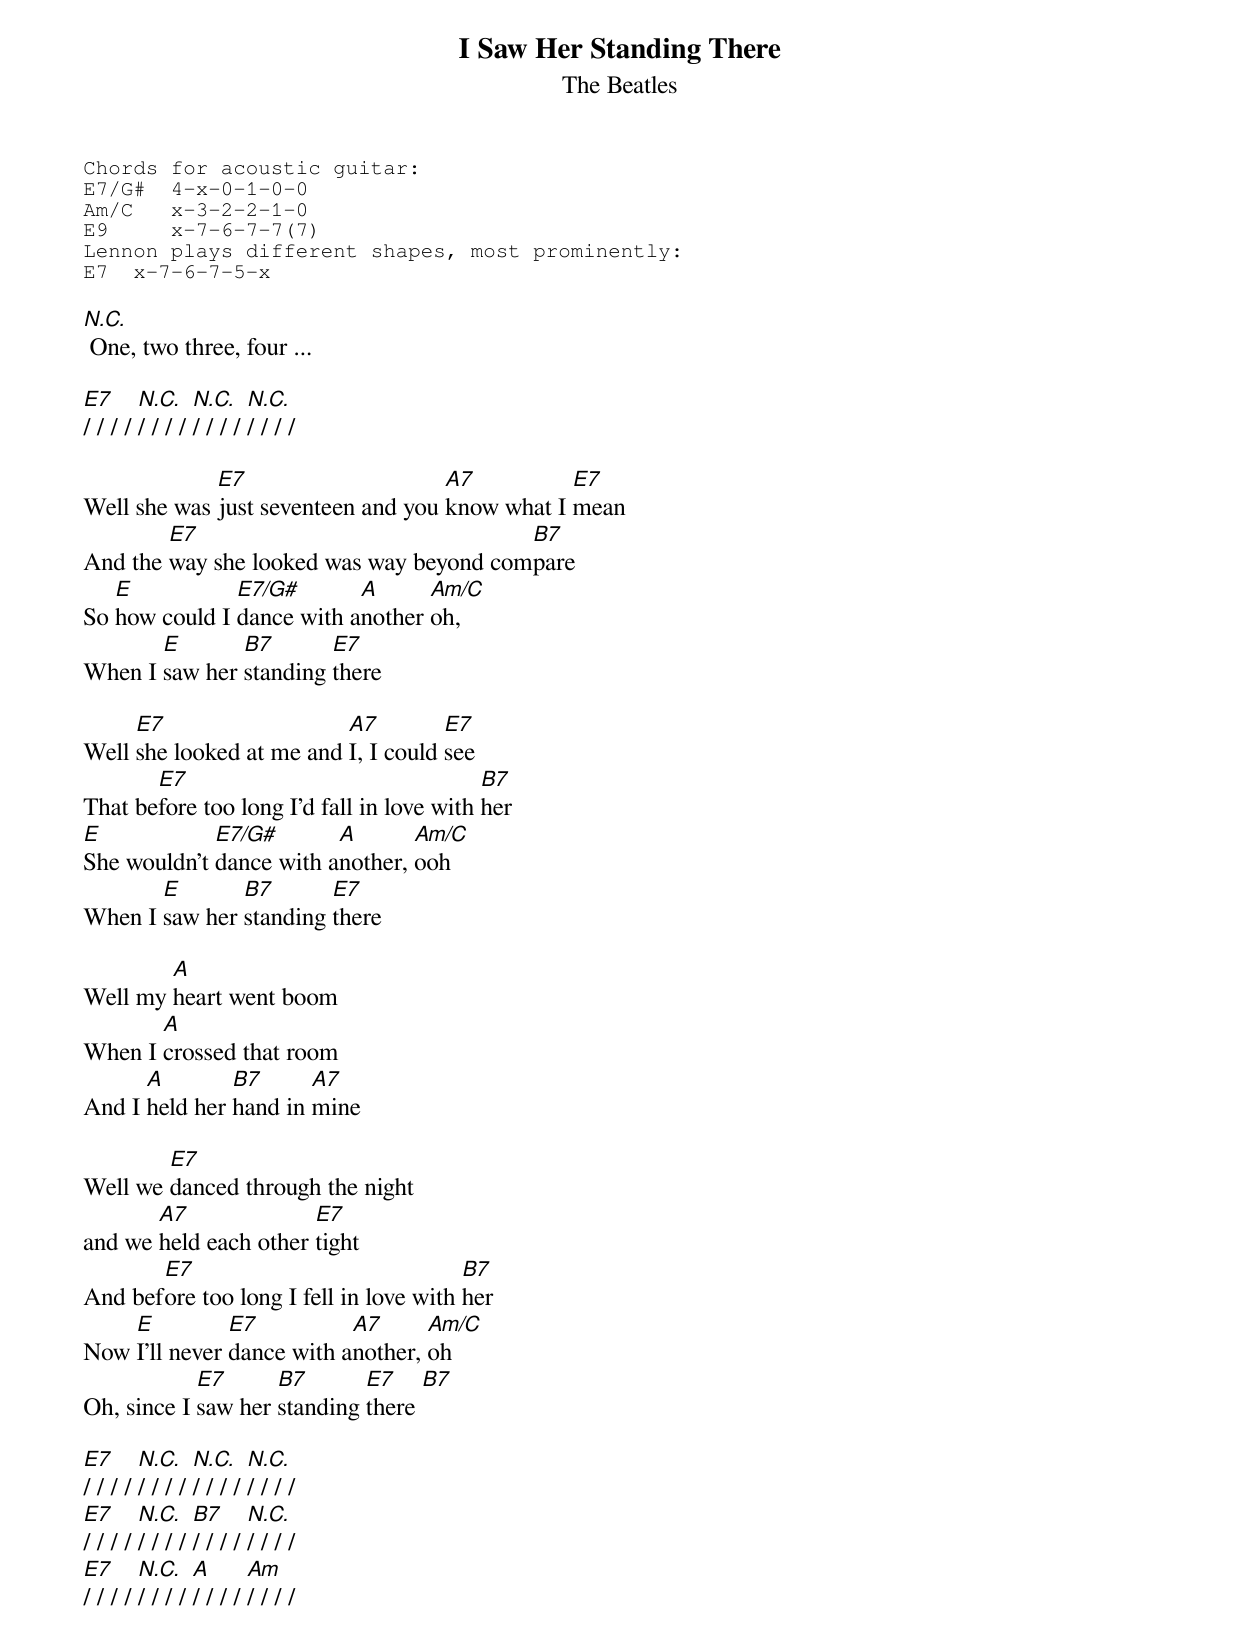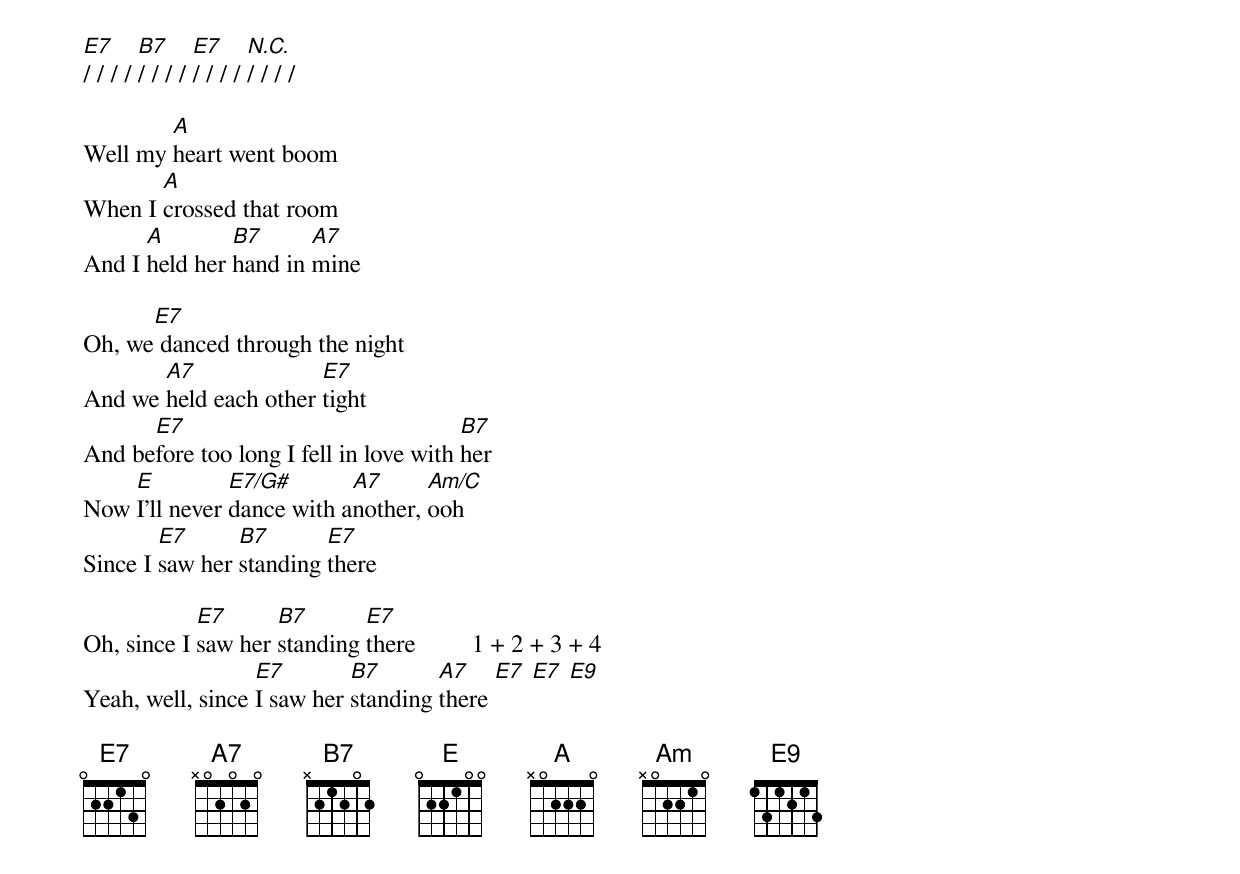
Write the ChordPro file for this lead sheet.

{title: I Saw Her Standing There}
{subtitle: The Beatles}

{sot}
Chords for acoustic guitar:
E7/G#  4-x-0-1-0-0
Am/C   x-3-2-2-1-0
E9     x-7-6-7-7(7)
Lennon plays different shapes, most prominently:
E7  x-7-6-7-5-x
{eot}

[N.C.] One, two three, four ...

[E7]/ / / / [N.C.]/ / / / [N.C.]/ / / / [N.C.]/ / / /

Well she was [E7]just seventeen and you [A7]know what I [E7]mean
And the [E7]way she looked was way beyond com[B7]pare
So [E]how could I [E7/G#]dance with a[A]nother [Am/C]oh,
When I [E]saw her [B7]standing [E7]there

Well [E7]she looked at me and [A7]I, I could [E7]see
That be[E7]fore too long I'd fall in love with [B7]her
[E]She wouldn't [E7/G#]dance with a[A]nother, [Am/C]ooh
When I [E]saw her [B7]standing [E7]there

Well my [A]heart went boom
When I [A]crossed that room
And I [A]held her [B7]hand in [A7]mine

Well we [E7]danced through the night
and we [A7]held each other [E7]tight
And bef[E7]ore too long I fell in love with [B7]her
Now [E]I'll never [E7]dance with a[A7]nother, [Am/C]oh
Oh, since I [E7]saw her [B7]standing [E7]there [B7]

[E7]/ / / / [N.C.]/ / / / [N.C.]/ / / / [N.C.]/ / / /
[E7]/ / / / [N.C.]/ / / / [B7]/ / / / [N.C.]/ / / /
[E7]/ / / / [N.C.]/ / / / [A]/ / / / [Am]/ / / /
[E7]/ / / / [B7]/ / / / [E7]/ / / / [N.C.]/ / / /

Well my [A]heart went boom
When I [A]crossed that room
And I [A]held her [B7]hand in [A7]mine

Oh, we[E7] danced through the night
And we [A7]held each other [E7]tight
And be[E7]fore too long I fell in love with [B7]her
Now [E]I'll never [E7/G#]dance with a[A7]nother, [Am/C]ooh
Since I [E7]saw her [B7]standing [E7]there

Oh, since I [E7]saw her [B7]standing [E7]there         1 + 2 + 3 + 4
Yeah, well, since [E7]I saw her [B7]standing [A7]there [E7] [E7] [E9]

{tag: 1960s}
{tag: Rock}
